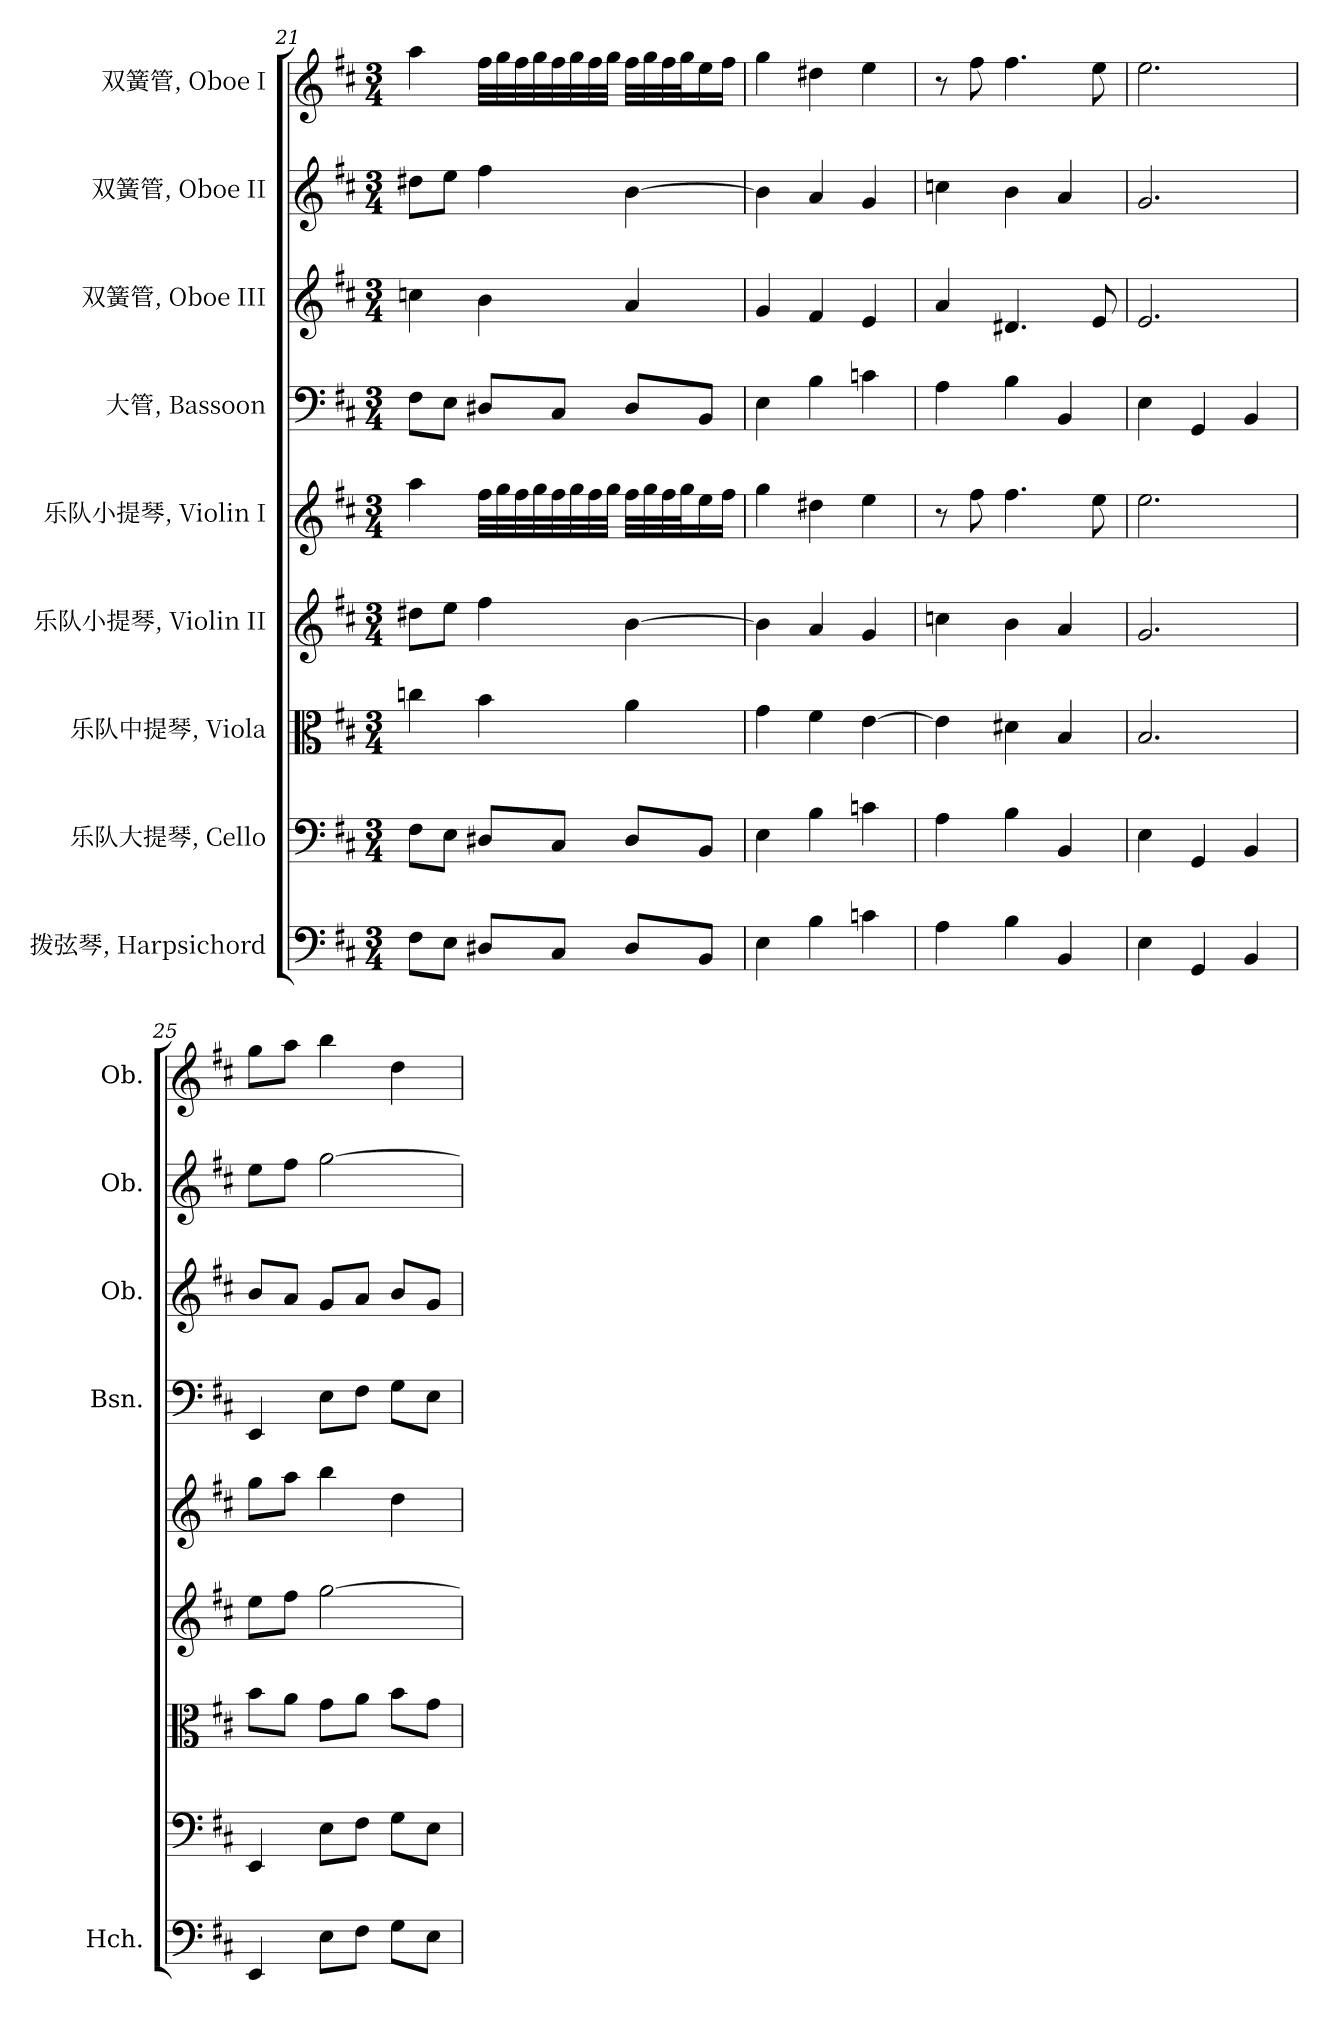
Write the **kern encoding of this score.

**kern	**kern	**kern	**kern	**kern	**kern	**kern	**kern	**kern
*part9	*part8	*part7	*part6	*part5	*part4	*part3	*part2	*part1
*staff9	*staff8	*staff7	*staff6	*staff5	*staff4	*staff3	*staff2	*staff1
*I"拨弦琴, Harpsichord	*I"乐队大提琴, Cello	*I"乐队中提琴, Viola	*I"乐队小提琴, Violin II	*I"乐队小提琴, Violin I	*I"大管, Bassoon	*I"双簧管, Oboe III	*I"双簧管, Oboe II	*I"双簧管, Oboe I
*I'Hch.	*	*	*	*	*I'Bsn.	*I'Ob.	*I'Ob.	*I'Ob.
!!LO:PB:g=z
*clefF4	*clefF4	*clefC3	*clefG2	*clefG2	*clefF4	*clefG2	*clefG2	*clefG2
*k[f#c#]	*k[f#c#]	*k[f#c#]	*k[f#c#]	*k[f#c#]	*k[f#c#]	*k[f#c#]	*k[f#c#]	*k[f#c#]
*M3/4	*M3/4	*M3/4	*M3/4	*M3/4	*M3/4	*M3/4	*M3/4	*M3/4
=21	=21	=21	=21	=21	=21	=21	=21	=21
8F#\L	8F#\L	4ccn\	8dd#X\L	4aa\	8F#\L	4ccn\	8dd#X\L	4aa\
8E\J	8E\J	.	8ee\J	.	8E\J	.	8ee\J	.
8D#X/L	8D#X/L	4b\	4ff#\	32ff#\LLL	8D#X/L	4b\	4ff#\	32ff#\LLL
.	.	.	.	32gg\	.	.	.	32gg\
.	.	.	.	32ff#\	.	.	.	32ff#\
.	.	.	.	32gg\	.	.	.	32gg\
8C#/J	8C#/J	.	.	32ff#\	8C#/J	.	.	32ff#\
.	.	.	.	32gg\	.	.	.	32gg\
.	.	.	.	32ff#\	.	.	.	32ff#\
.	.	.	.	32gg\JJJ	.	.	.	32gg\JJJ
8D#/L	8D#/L	4a\	[4b\	32ff#\LLL	8D#/L	4a/	[4b\	32ff#\LLL
.	.	.	.	32gg\	.	.	.	32gg\
.	.	.	.	32ff#\	.	.	.	32ff#\
.	.	.	.	32gg\J	.	.	.	32gg\J
8BB/J	8BB/J	.	.	16ee\	8BB/J	.	.	16ee\
.	.	.	.	16ff#\JJ	.	.	.	16ff#\JJ
=22	=22	=22	=22	=22	=22	=22	=22	=22
4E\	4E\	4g\	4b\]	4gg\	4E\	4g/	4b\]	4gg\
4B\	4B\	4f#\	4a/	4dd#X\	4B\	4f#/	4a/	4dd#X\
4cn\	4cn\	[4e\	4g/	4ee\	4cn\	4e/	4g/	4ee\
=23	=23	=23	=23	=23	=23	=23	=23	=23
4A\	4A\	4e\]	4ccn\	8r	4A\	4a/	4ccn\	8r
.	.	.	.	8ff#\	.	.	.	8ff#\
4B\	4B\	4d#X\	4b\	4.ff#\	4B\	4.d#X/	4b\	4.ff#\
4BB/	4BB/	4B/	4a/	.	4BB/	.	4a/	.
.	.	.	.	8ee\	.	8e/	.	8ee\
=24	=24	=24	=24	=24	=24	=24	=24	=24
4E\	4E\	2.B/	2.g/	2.ee\	4E\	2.e/	2.g/	2.ee\
4GG/	4GG/	.	.	.	4GG/	.	.	.
4BB/	4BB/	.	.	.	4BB/	.	.	.
=25	=25	=25	=25	=25	=25	=25	=25	=25
4EE/	4EE/	8b\L	8ee\L	8gg\L	4EE/	8b/L	8ee\L	8gg\L
.	.	8a\J	8ff#\J	8aa\J	.	8a/J	8ff#\J	8aa\J
8E\L	8E\L	8g\L	[2gg\	4bb\	8E\L	8g/L	[2gg\	4bb\
8F#\J	8F#\J	8a\J	.	.	8F#\J	8a/J	.	.
8G\L	8G\L	8b\L	.	4dd\	8G\L	8b/L	.	4dd\
8E\J	8E\J	8g\J	.	.	8E\J	8g/J	.	.
=	=	=	=	=	=	=	=	=
*-	*-	*-	*-	*-	*-	*-	*-	*-
